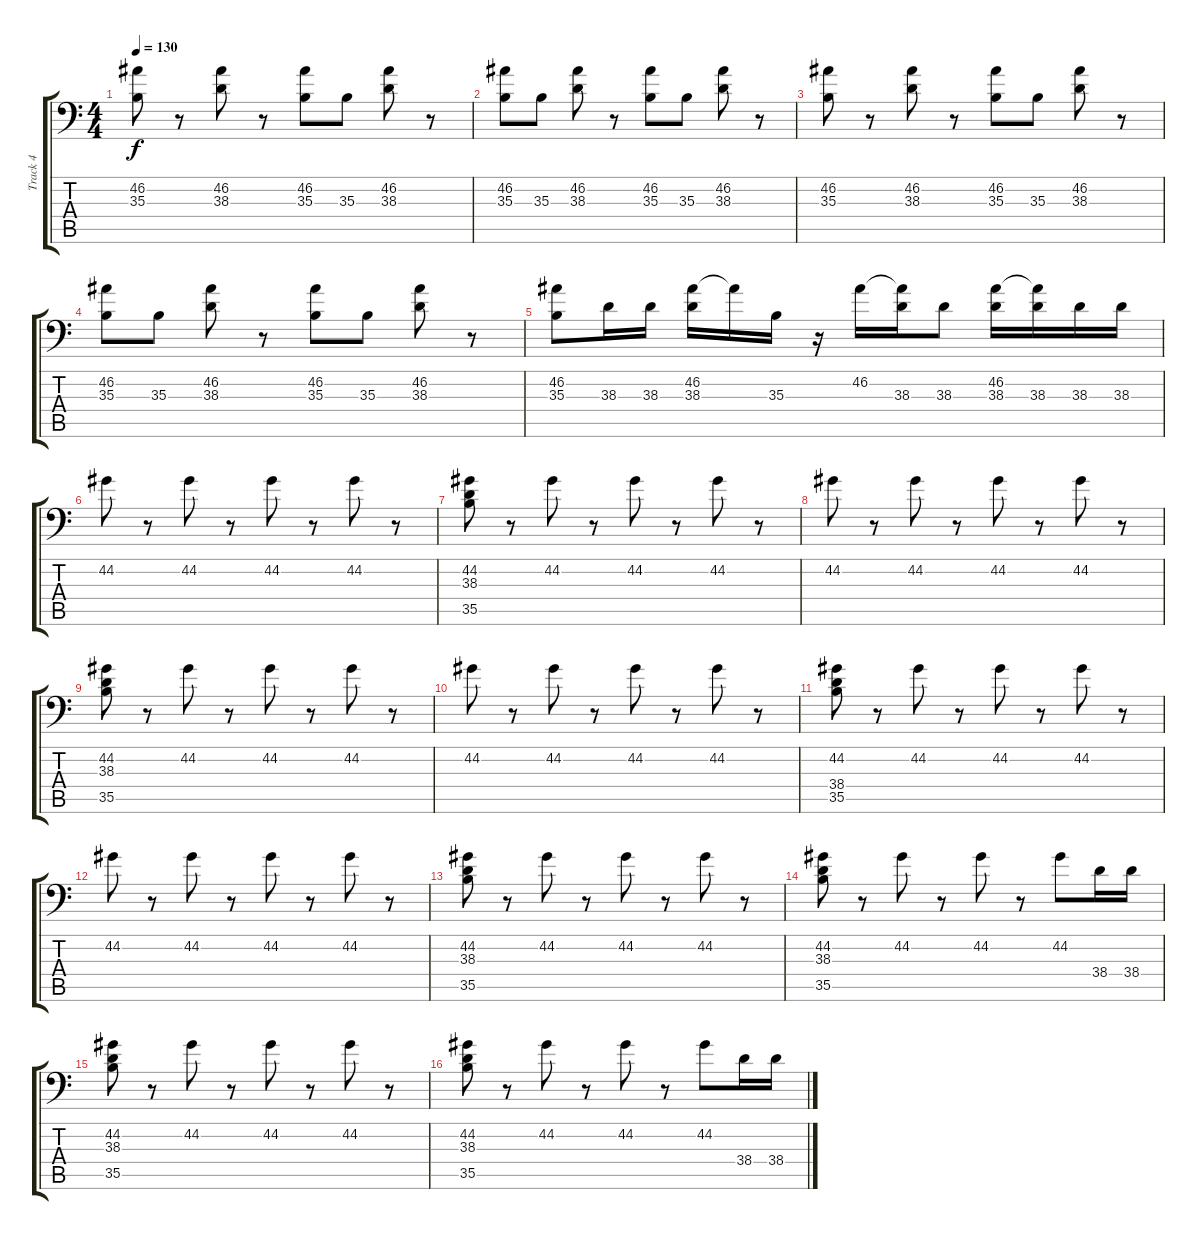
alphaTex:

\track ("Track 4" "Track 4") {instrument acousticgrandpiano}
\staff {score tabs}
\tuning (C-1 C-1 C-1 C-1 C-1 C-1) {hide}
\ts (4 4)
\tempo 130
\clef f4
\ks c
(46.2 35.3).8{dy f} r.8 (46.2 38.3).8 r.8 (46.2 35.3).8 35.3.8 (46.2 38.3).8 r.8 |
(46.2 35.3).8 35.3.8 (46.2 38.3).8 r.8 (46.2 35.3).8 35.3.8 (46.2 38.3).8 r.8 |
(46.2 35.3).8 r.8 (46.2 38.3).8 r.8 (46.2 35.3).8 35.3.8 (46.2 38.3).8 r.8 |
(46.2 35.3).8 35.3.8 (46.2 38.3).8 r.8 (46.2 35.3).8 35.3.8 (46.2 38.3).8 r.8 |
(46.2 35.3).8 38.3.16 38.3.16 (46.2 38.3).16 46.2{t}.16 35.3.16 r.16 46.2.16 (46.2{t} 38.3).16 38.3.8 (46.2 38.3).16 (46.2{t} 38.3).16 38.3.16 38.3.16 |
44.2.8 r.8 44.2.8 r.8 44.2.8 r.8 44.2.8 r.8 |
(44.2 38.3 35.5).8 r.8 44.2.8 r.8 44.2.8 r.8 44.2.8 r.8 |
44.2.8 r.8 44.2.8 r.8 44.2.8 r.8 44.2.8 r.8 |
(44.2 38.3 35.5).8 r.8 44.2.8 r.8 44.2.8 r.8 44.2.8 r.8 |
44.2.8 r.8 44.2.8 r.8 44.2.8 r.8 44.2.8 r.8 |
(44.2 38.4 35.5).8 r.8 44.2.8 r.8 44.2.8 r.8 44.2.8 r.8 |
44.2.8 r.8 44.2.8 r.8 44.2.8 r.8 44.2.8 r.8 |
(44.2 38.3 35.5).8 r.8 44.2.8 r.8 44.2.8 r.8 44.2.8 r.8 |
(44.2 38.3 35.5).8 r.8 44.2.8 r.8 44.2.8 r.8 44.2.8 38.4.16 38.4.16 |
(44.2 38.3 35.5).8 r.8 44.2.8 r.8 44.2.8 r.8 44.2.8 r.8 |
(44.2 38.3 35.5).8 r.8 44.2.8 r.8 44.2.8 r.8 44.2.8 38.4.16 38.4.16
